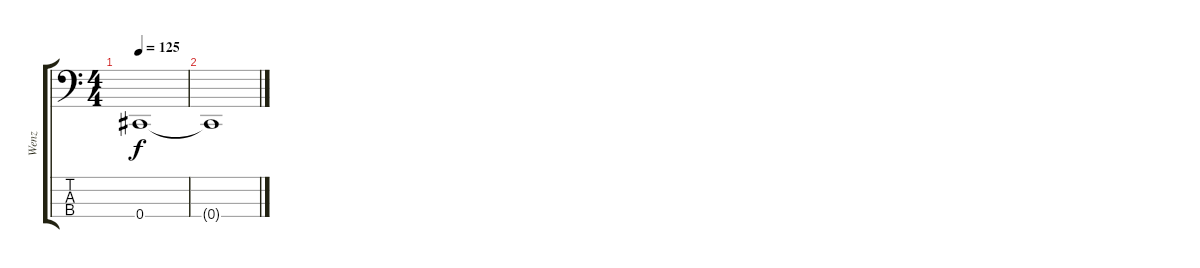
\track ("Wenz" "Wenz") {instrument electricbasspick}
\staff {score tabs}
\tuning (Gb2 Db2 Ab1 Db1) {hide}
\ts (4 4)
\tempo 125
\clef f4
\ks c
0.4.1{dy f} |
0.4{t}.1
